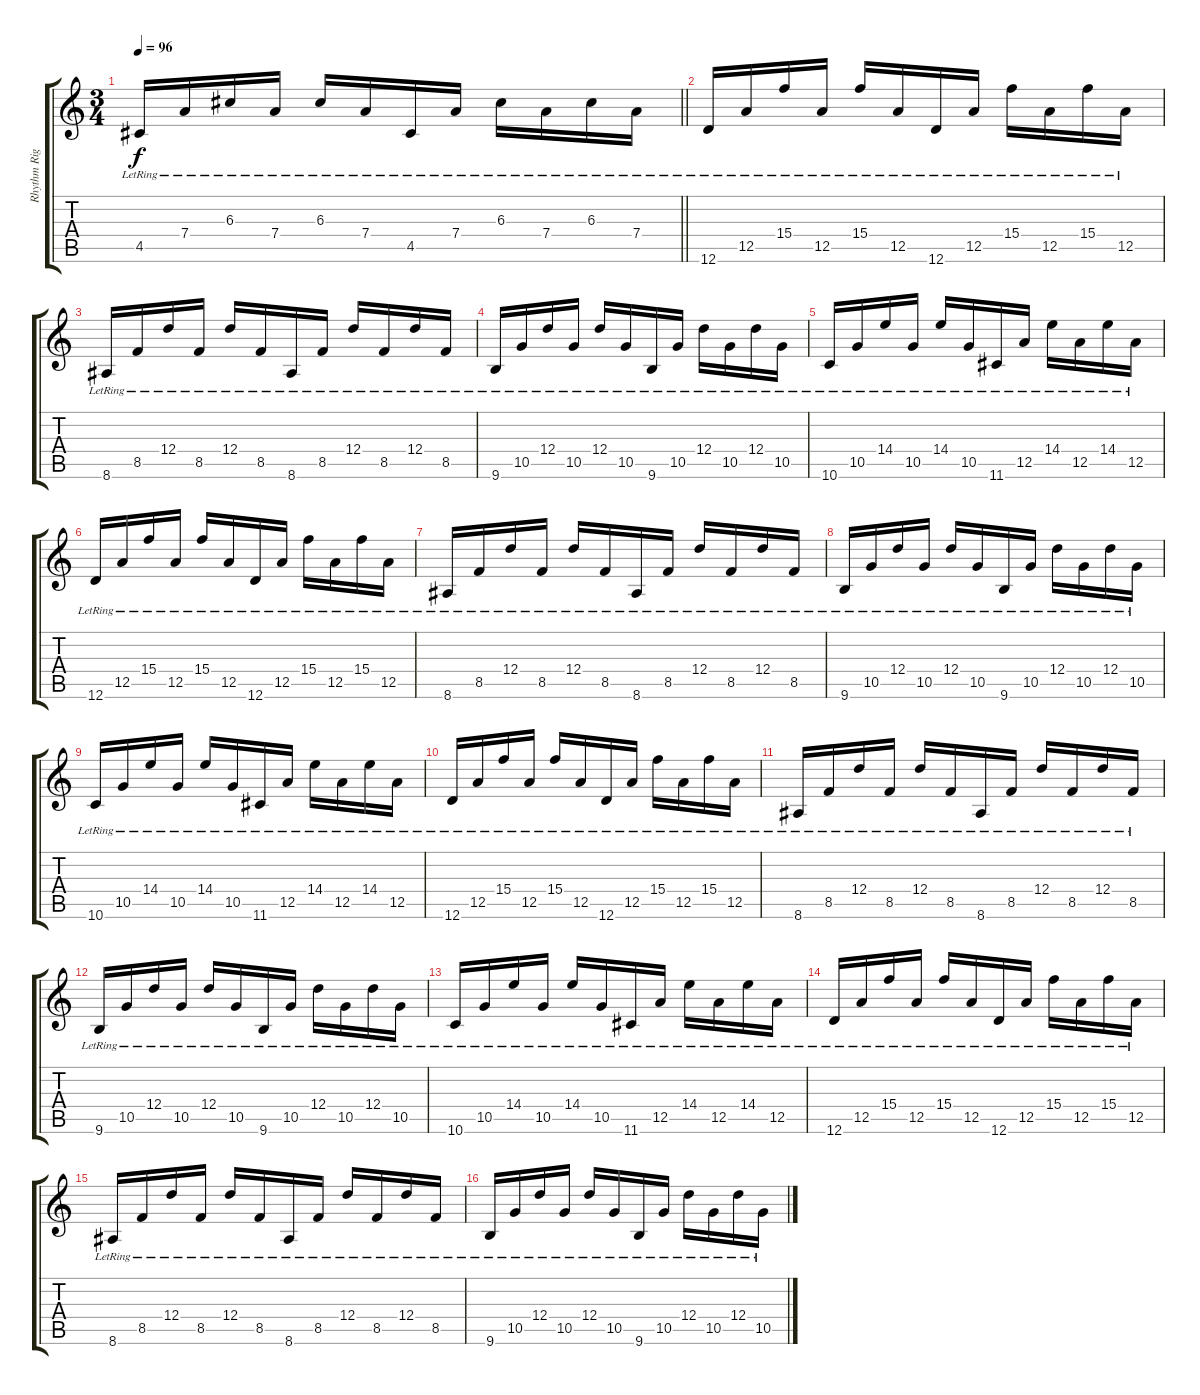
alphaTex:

\track ("Rhythm Right" "Rhythm Rig") {instrument distortionguitar}
\staff {score tabs}
\tuning (E4 B3 G3 D3 A2 D2) {hide}
\ts (3 4)
\tempo 96
\clef g2
\barLineRight lightlight
\ks c
4.5{lr}.16{dy f} 7.4{lr}.16 6.3{lr}.16 7.4{lr}.16 6.3{lr}.16 7.4{lr}.16 4.5{lr}.16 7.4{lr}.16 6.3{lr}.16 7.4{lr}.16 6.3{lr}.16 7.4{lr}.16 |
12.6{lr}.16 12.5{lr}.16 15.4{lr}.16 12.5{lr}.16 15.4{lr}.16 12.5{lr}.16 12.6{lr}.16 12.5{lr}.16 15.4{lr}.16 12.5{lr}.16 15.4{lr}.16 12.5{lr}.16 |
8.6{lr}.16 8.5{lr}.16 12.4{lr}.16 8.5{lr}.16 12.4{lr}.16 8.5{lr}.16 8.6{lr}.16 8.5{lr}.16 12.4{lr}.16 8.5{lr}.16 12.4{lr}.16 8.5{lr}.16 |
9.6{lr}.16 10.5{lr}.16 12.4{lr}.16 10.5{lr}.16 12.4{lr}.16 10.5{lr}.16 9.6{lr}.16 10.5{lr}.16 12.4{lr}.16 10.5{lr}.16 12.4{lr}.16 10.5{lr}.16 |
10.6{lr}.16 10.5{lr}.16 14.4{lr}.16 10.5{lr}.16 14.4{lr}.16 10.5{lr}.16 11.6{lr}.16 12.5{lr}.16 14.4{lr}.16 12.5{lr}.16 14.4{lr}.16 12.5{lr}.16 |
12.6{lr}.16 12.5{lr}.16 15.4{lr}.16 12.5{lr}.16 15.4{lr}.16 12.5{lr}.16 12.6{lr}.16 12.5{lr}.16 15.4{lr}.16 12.5{lr}.16 15.4{lr}.16 12.5{lr}.16 |
8.6{lr}.16 8.5{lr}.16 12.4{lr}.16 8.5{lr}.16 12.4{lr}.16 8.5{lr}.16 8.6{lr}.16 8.5{lr}.16 12.4{lr}.16 8.5{lr}.16 12.4{lr}.16 8.5{lr}.16 |
9.6{lr}.16 10.5{lr}.16 12.4{lr}.16 10.5{lr}.16 12.4{lr}.16 10.5{lr}.16 9.6{lr}.16 10.5{lr}.16 12.4{lr}.16 10.5{lr}.16 12.4{lr}.16 10.5{lr}.16 |
10.6{lr}.16 10.5{lr}.16 14.4{lr}.16 10.5{lr}.16 14.4{lr}.16 10.5{lr}.16 11.6{lr}.16 12.5{lr}.16 14.4{lr}.16 12.5{lr}.16 14.4{lr}.16 12.5{lr}.16 |
12.6{lr}.16 12.5{lr}.16 15.4{lr}.16 12.5{lr}.16 15.4{lr}.16 12.5{lr}.16 12.6{lr}.16 12.5{lr}.16 15.4{lr}.16 12.5{lr}.16 15.4{lr}.16 12.5{lr}.16 |
8.6{lr}.16 8.5{lr}.16 12.4{lr}.16 8.5{lr}.16 12.4{lr}.16 8.5{lr}.16 8.6{lr}.16 8.5{lr}.16 12.4{lr}.16 8.5{lr}.16 12.4{lr}.16 8.5{lr}.16 |
9.6{lr}.16 10.5{lr}.16 12.4{lr}.16 10.5{lr}.16 12.4{lr}.16 10.5{lr}.16 9.6{lr}.16 10.5{lr}.16 12.4{lr}.16 10.5{lr}.16 12.4{lr}.16 10.5{lr}.16 |
10.6{lr}.16 10.5{lr}.16 14.4{lr}.16 10.5{lr}.16 14.4{lr}.16 10.5{lr}.16 11.6{lr}.16 12.5{lr}.16 14.4{lr}.16 12.5{lr}.16 14.4{lr}.16 12.5{lr}.16 |
12.6{lr}.16 12.5{lr}.16 15.4{lr}.16 12.5{lr}.16 15.4{lr}.16 12.5{lr}.16 12.6{lr}.16 12.5{lr}.16 15.4{lr}.16 12.5{lr}.16 15.4{lr}.16 12.5{lr}.16 |
8.6{lr}.16 8.5{lr}.16 12.4{lr}.16 8.5{lr}.16 12.4{lr}.16 8.5{lr}.16 8.6{lr}.16 8.5{lr}.16 12.4{lr}.16 8.5{lr}.16 12.4{lr}.16 8.5{lr}.16 |
9.6{lr}.16 10.5{lr}.16 12.4{lr}.16 10.5{lr}.16 12.4{lr}.16 10.5{lr}.16 9.6{lr}.16 10.5{lr}.16 12.4{lr}.16 10.5{lr}.16 12.4{lr}.16 10.5{lr}.16
